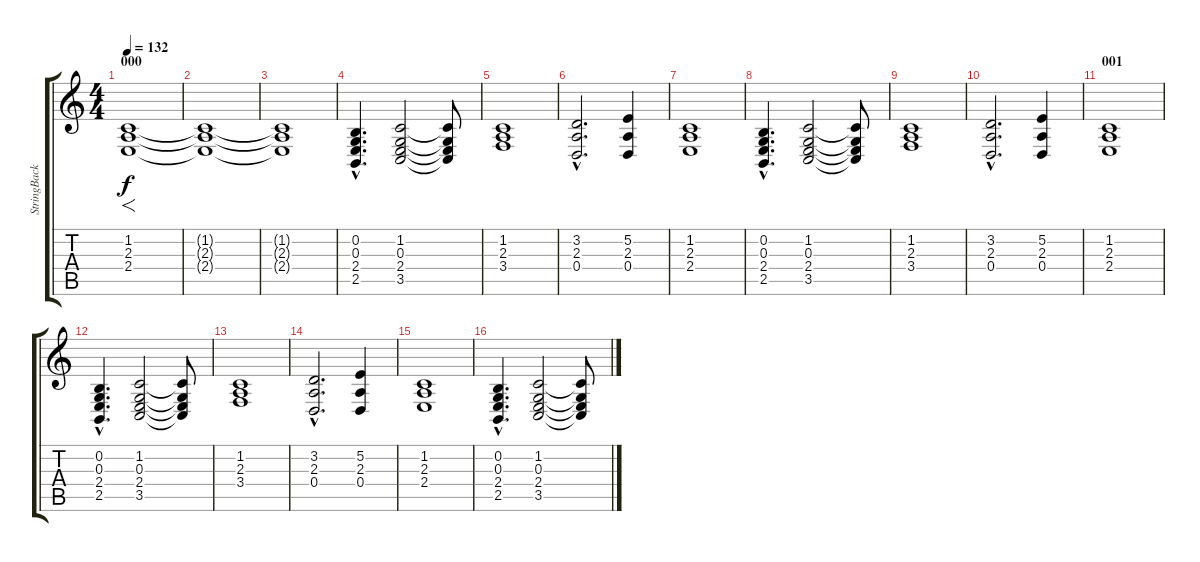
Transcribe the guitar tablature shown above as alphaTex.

\track ("StringBack" "StringBack") {instrument synthstrings1}
\staff {score tabs}
\tuning (E4 B3 G3 D3 A2 E2) {hide}
\ts (4 4)
\section ("" "000")
\tempo 132
\clef g2
\ks c
(1.2 2.3 2.4).1{f dy f instrument synthstrings1} |
(1.2{t} 2.3{t} 2.4{t}).1 |
(1.2{t} 2.3{t} 2.4{t}).1 |
(0.2{hac} 0.3{hac} 2.4{hac} 2.5{hac}).4{d} (1.2 0.3 2.4 3.5).2 (1.2{t} 0.3{t} 2.4{t} 3.5{t}).8 |
(1.2 2.3 3.4).1 |
(3.2{hac} 2.3{hac} 0.4{hac}).2{d} (5.2 2.3 0.4).4 |
(1.2 2.3 2.4).1 |
(0.2{hac} 0.3{hac} 2.4{hac} 2.5{hac}).4{d} (1.2 0.3 2.4 3.5).2 (1.2{t} 0.3{t} 2.4{t} 3.5{t}).8 |
(1.2 2.3 3.4).1 |
(3.2{hac} 2.3{hac} 0.4{hac}).2{d} (5.2 2.3 0.4).4 |
\section ("" "001")
(1.2 2.3 2.4).1 |
(0.2{hac} 0.3{hac} 2.4{hac} 2.5{hac}).4{d} (1.2 0.3 2.4 3.5).2 (1.2{t} 0.3{t} 2.4{t} 3.5{t}).8 |
(1.2 2.3 3.4).1 |
(3.2{hac} 2.3{hac} 0.4{hac}).2{d} (5.2 2.3 0.4).4 |
(1.2 2.3 2.4).1 |
(0.2{hac} 0.3{hac} 2.4{hac} 2.5{hac}).4{d} (1.2 0.3 2.4 3.5).2 (1.2{t} 0.3{t} 2.4{t} 3.5{t}).8
